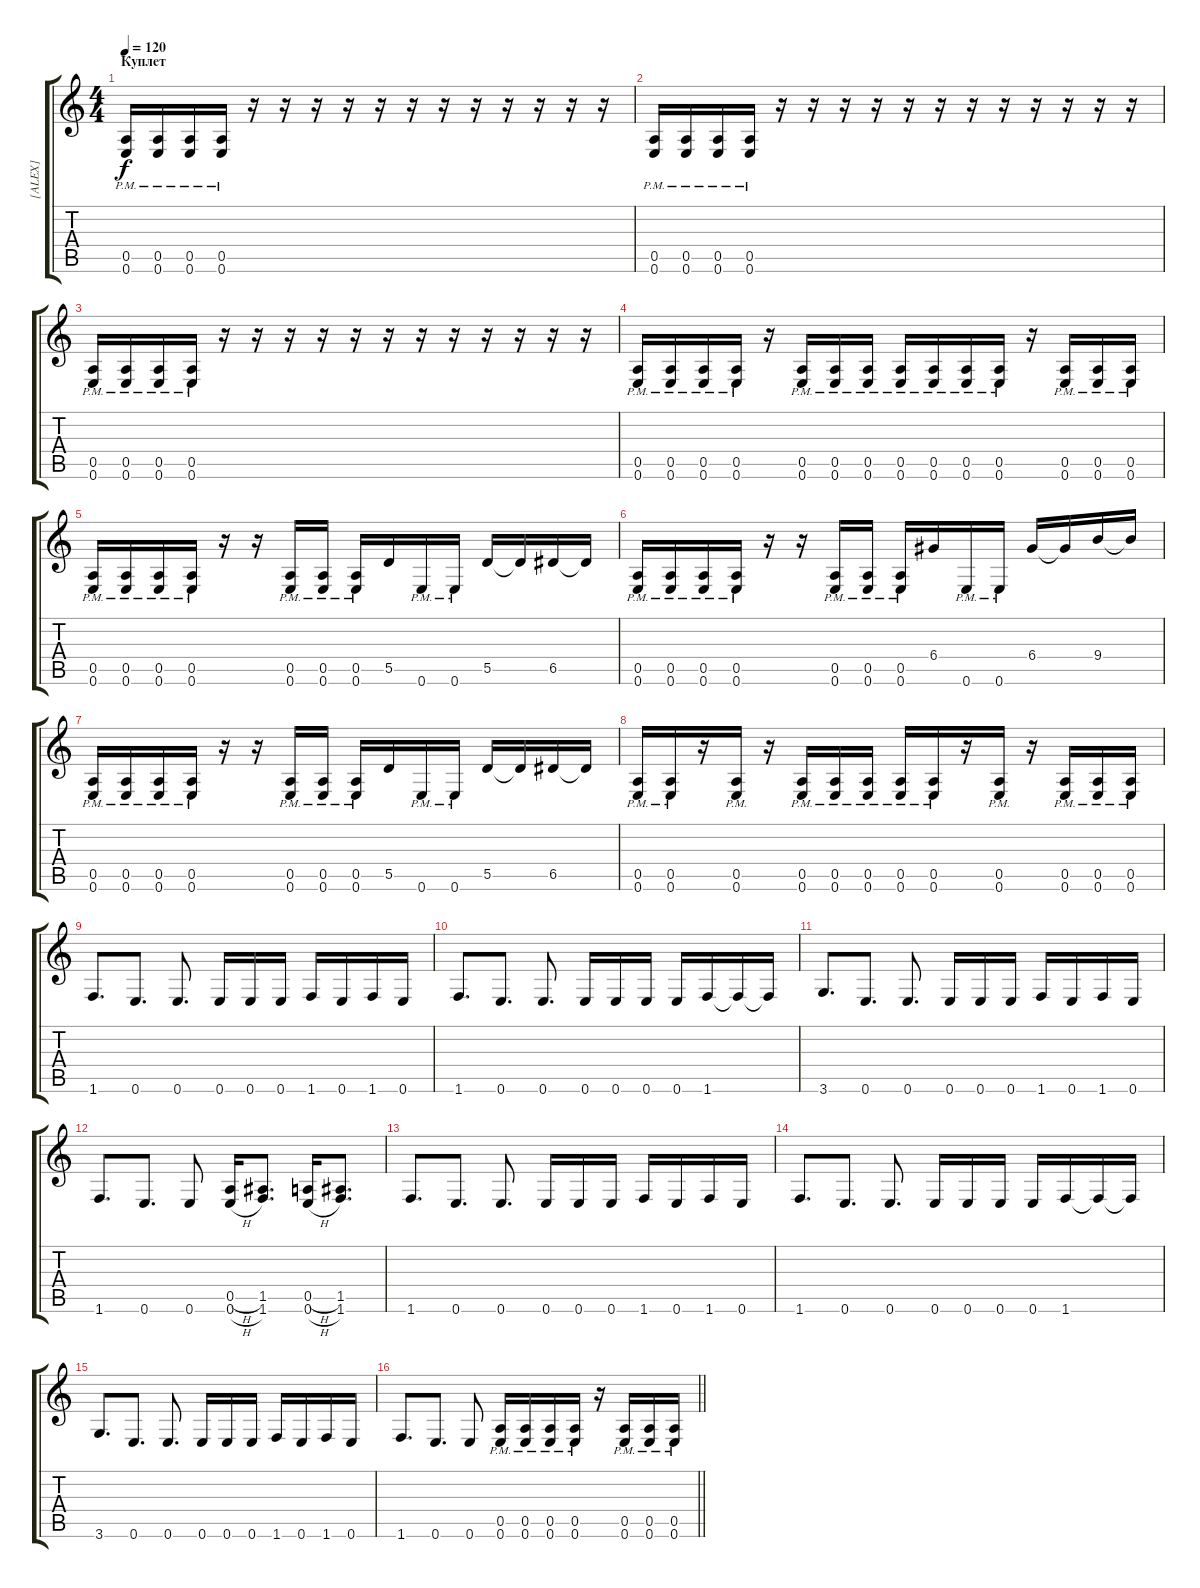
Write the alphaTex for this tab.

\track ("[ALEX]" "[ALEX]") {instrument distortionguitar}
\staff {score tabs}
\tuning (E4 B3 G3 D3 A2 E2) {hide}
\ts (4 4)
\section ("" "Куплет")
\tempo 120
\clef g2
\ks c
(0.5{pm} 0.6{pm}).16{dy f} (0.5{pm} 0.6{pm}).16 (0.5{pm} 0.6{pm}).16 (0.5{pm} 0.6{pm}).16 r.16 r.16 r.16 r.16 r.16 r.16 r.16 r.16 r.16 r.16 r.16 r.16 |
(0.5{pm} 0.6{pm}).16 (0.5{pm} 0.6{pm}).16 (0.5{pm} 0.6{pm}).16 (0.5{pm} 0.6{pm}).16 r.16 r.16 r.16 r.16 r.16 r.16 r.16 r.16 r.16 r.16 r.16 r.16 |
(0.5{pm} 0.6{pm}).16 (0.5{pm} 0.6{pm}).16 (0.5{pm} 0.6{pm}).16 (0.5{pm} 0.6{pm}).16 r.16 r.16 r.16 r.16 r.16 r.16 r.16 r.16 r.16 r.16 r.16 r.16 |
(0.5{pm} 0.6{pm}).16 (0.5{pm} 0.6{pm}).16 (0.5{pm} 0.6{pm}).16 (0.5{pm} 0.6{pm}).16 r.16 (0.5{pm} 0.6{pm}).16 (0.5{pm} 0.6{pm}).16 (0.5{pm} 0.6{pm}).16 (0.5{pm} 0.6{pm}).16 (0.5{pm} 0.6{pm}).16 (0.5{pm} 0.6{pm}).16 (0.5{pm} 0.6{pm}).16 r.16 (0.5{pm} 0.6{pm}).16 (0.5{pm} 0.6{pm}).16 (0.5{pm} 0.6{pm}).16 |
(0.5{pm} 0.6{pm}).16 (0.5{pm} 0.6{pm}).16 (0.5{pm} 0.6{pm}).16 (0.5{pm} 0.6{pm}).16 r.16 r.16 (0.5{pm} 0.6{pm}).16 (0.5{pm} 0.6{pm}).16 (0.5{pm} 0.6{pm}).16 5.5.16 0.6{pm}.16 0.6{pm}.16 5.5.16 5.5{t}.16 6.5.16 6.5{t}.16 |
(0.5{pm} 0.6{pm}).16 (0.5{pm} 0.6{pm}).16 (0.5{pm} 0.6{pm}).16 (0.5{pm} 0.6{pm}).16 r.16 r.16 (0.5{pm} 0.6{pm}).16 (0.5{pm} 0.6{pm}).16 (0.5{pm} 0.6{pm}).16 6.4.16 0.6{pm}.16 0.6{pm}.16 6.4.16 6.4{t}.16 9.4.16 9.4{t}.16 |
(0.5{pm} 0.6{pm}).16 (0.5{pm} 0.6{pm}).16 (0.5{pm} 0.6{pm}).16 (0.5{pm} 0.6{pm}).16 r.16 r.16 (0.5{pm} 0.6{pm}).16 (0.5{pm} 0.6{pm}).16 (0.5{pm} 0.6{pm}).16 5.5.16 0.6{pm}.16 0.6{pm}.16 5.5.16 5.5{t}.16 6.5.16 6.5{t}.16 |
(0.5{pm} 0.6{pm}).16 (0.5{pm} 0.6{pm}).16 r.16 (0.5{pm} 0.6{pm}).16 r.16 (0.5{pm} 0.6{pm}).16 (0.5{pm} 0.6{pm}).16 (0.5{pm} 0.6{pm}).16 (0.5{pm} 0.6{pm}).16 (0.5{pm} 0.6{pm}).16 r.16 (0.5{pm} 0.6{pm}).16 r.16 (0.5{pm} 0.6{pm}).16 (0.5{pm} 0.6{pm}).16 (0.5{pm} 0.6{pm}).16 |
1.6.8{d} 0.6.8{d} 0.6.8{d} 0.6.16 0.6.16 0.6.16 1.6.16 0.6.16 1.6.16 0.6.16 |
1.6.8{d} 0.6.8{d} 0.6.8{d} 0.6.16 0.6.16 0.6.16 0.6.16 1.6.16 1.6{t}.16 1.6{t}.16 |
3.6.8{d} 0.6.8{d} 0.6.8{d} 0.6.16 0.6.16 0.6.16 1.6.16 0.6.16 1.6.16 0.6.16 |
1.6.8{d} 0.6.8{d} 0.6.8 (0.5{h} 0.6{h}).16 (1.5 1.6).8{d} (0.5{h} 0.6{h}).16 (1.5 1.6).8{d} |
1.6.8{d} 0.6.8{d} 0.6.8{d} 0.6.16 0.6.16 0.6.16 1.6.16 0.6.16 1.6.16 0.6.16 |
1.6.8{d} 0.6.8{d} 0.6.8{d} 0.6.16 0.6.16 0.6.16 0.6.16 1.6.16 1.6{t}.16 1.6{t}.16 |
3.6.8{d} 0.6.8{d} 0.6.8{d} 0.6.16 0.6.16 0.6.16 1.6.16 0.6.16 1.6.16 0.6.16 |
\barLineRight lightlight
1.6.8{d} 0.6.8{d} 0.6.8 (0.5{pm} 0.6{pm}).16 (0.5{pm} 0.6{pm}).16 (0.5{pm} 0.6{pm}).16 (0.5{pm} 0.6{pm}).16 r.16 (0.5{pm} 0.6{pm}).16 (0.5{pm} 0.6{pm}).16 (0.5{pm} 0.6{pm}).16
